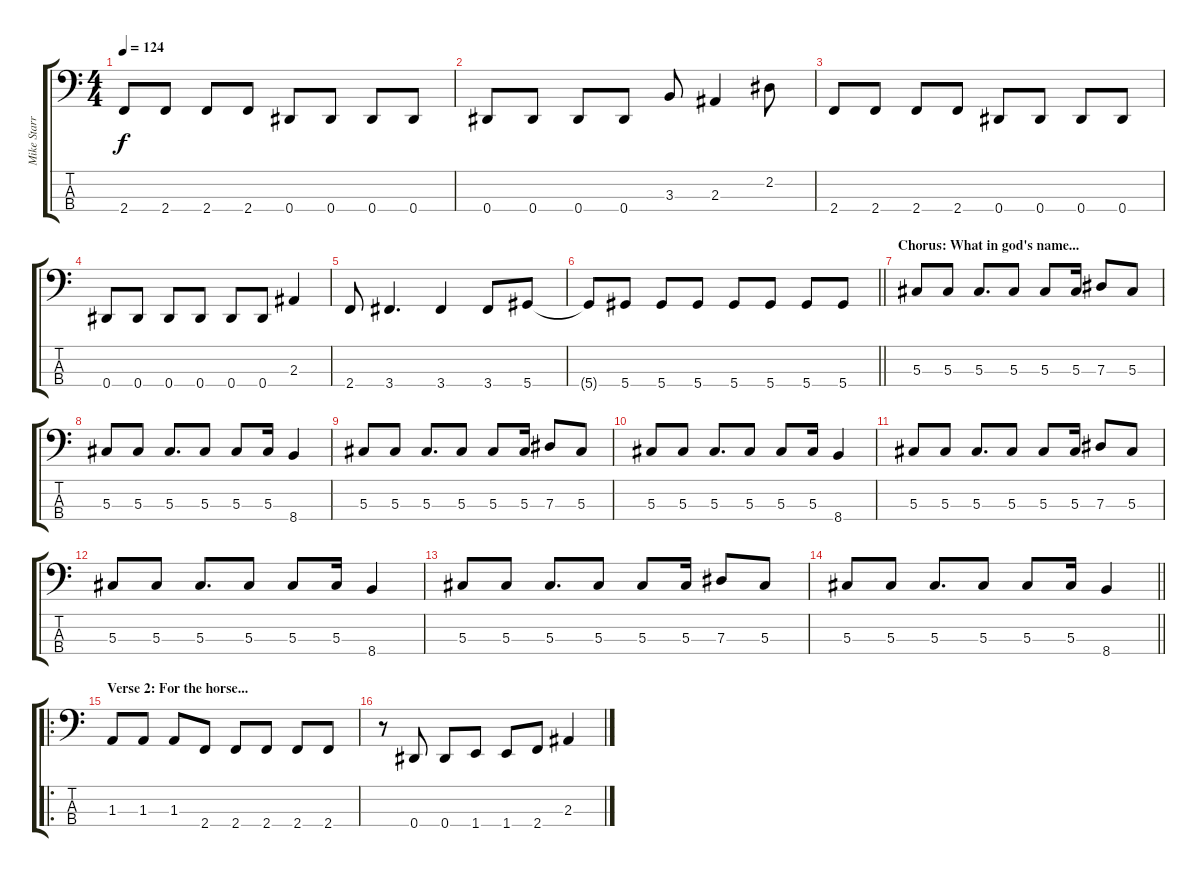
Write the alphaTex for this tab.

\track ("Mike Starr" "Mike Starr") {instrument electricbassfinger}
\staff {score tabs}
\tuning (Gb2 Db2 Ab1 Eb1) {hide}
\ts (4 4)
\tempo 124
\clef f4
\ks c
2.4.8{dy f} 2.4.8 2.4.8 2.4.8 0.4.8 0.4.8 0.4.8 0.4.8 |
0.4.8 0.4.8 0.4.8 0.4.8 3.3.8 2.3.4 2.2.8 |
2.4.8 2.4.8 2.4.8 2.4.8 0.4.8 0.4.8 0.4.8 0.4.8 |
0.4.8 0.4.8 0.4.8 0.4.8 0.4.8 0.4.8 2.3.4 |
2.4.8 3.4.4{d} 3.4.4 3.4.8 5.4.8 |
\barLineRight lightlight
5.4{t}.8 5.4.8 5.4.8 5.4.8 5.4.8 5.4.8 5.4.8 5.4.8 |
\section ("" "Chorus: What in god's name...")
5.3.8 5.3.8 5.3.8{d} 5.3.8 5.3.8 5.3.16 7.3.8 5.3.8 |
5.3.8 5.3.8 5.3.8{d} 5.3.8 5.3.8 5.3.16 8.4.4 |
5.3.8 5.3.8 5.3.8{d} 5.3.8 5.3.8 5.3.16 7.3.8 5.3.8 |
5.3.8 5.3.8 5.3.8{d} 5.3.8 5.3.8 5.3.16 8.4.4 |
5.3.8 5.3.8 5.3.8{d} 5.3.8 5.3.8 5.3.16 7.3.8 5.3.8 |
5.3.8 5.3.8 5.3.8{d} 5.3.8 5.3.8 5.3.16 8.4.4 |
5.3.8 5.3.8 5.3.8{d} 5.3.8 5.3.8 5.3.16 7.3.8 5.3.8 |
\barLineRight lightlight
5.3.8 5.3.8 5.3.8{d} 5.3.8 5.3.8 5.3.16 8.4.4 |
\ro
\section ("" "Verse 2: For the horse...")
1.3.8 1.3.8 1.3.8 2.4.8 2.4.8 2.4.8 2.4.8 2.4.8 |
r.8 0.4.8 0.4.8 1.4.8 1.4.8 2.4.8 2.3.4
